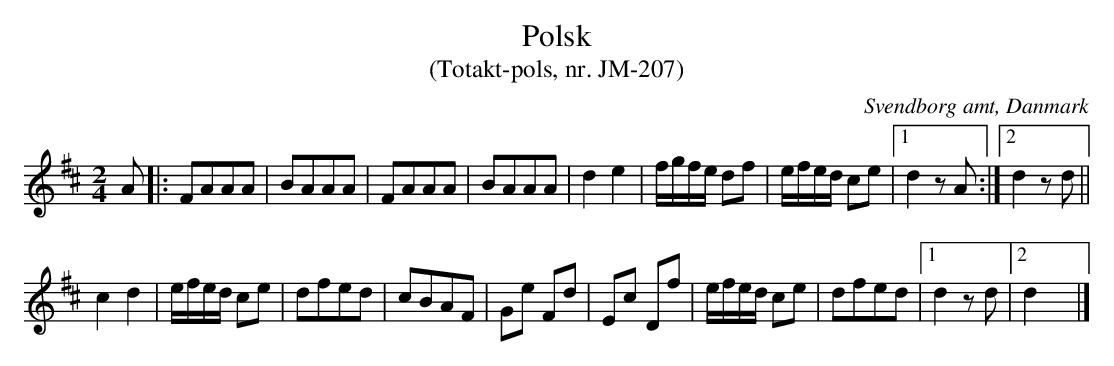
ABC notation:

X:1
T:Polsk
T:(Totakt-pols, nr. JM-207)
O:Svendborg amt, Danmark
M:2/4
L:1/8
K:D
A |: FAAA | BAAA | FAAA | BAAA | d2 e2 | f/g/f/e/ df | e/f/e/d/ ce |1 d2 zA :|2 d2 zd ||
c2 d2 | e/f/e/d/ ce | dfed | cBAF | Ge Fd | Ec Df | e/f/e/d/ ce | dfed |1 d2 zd |2 d2 x2 |]
